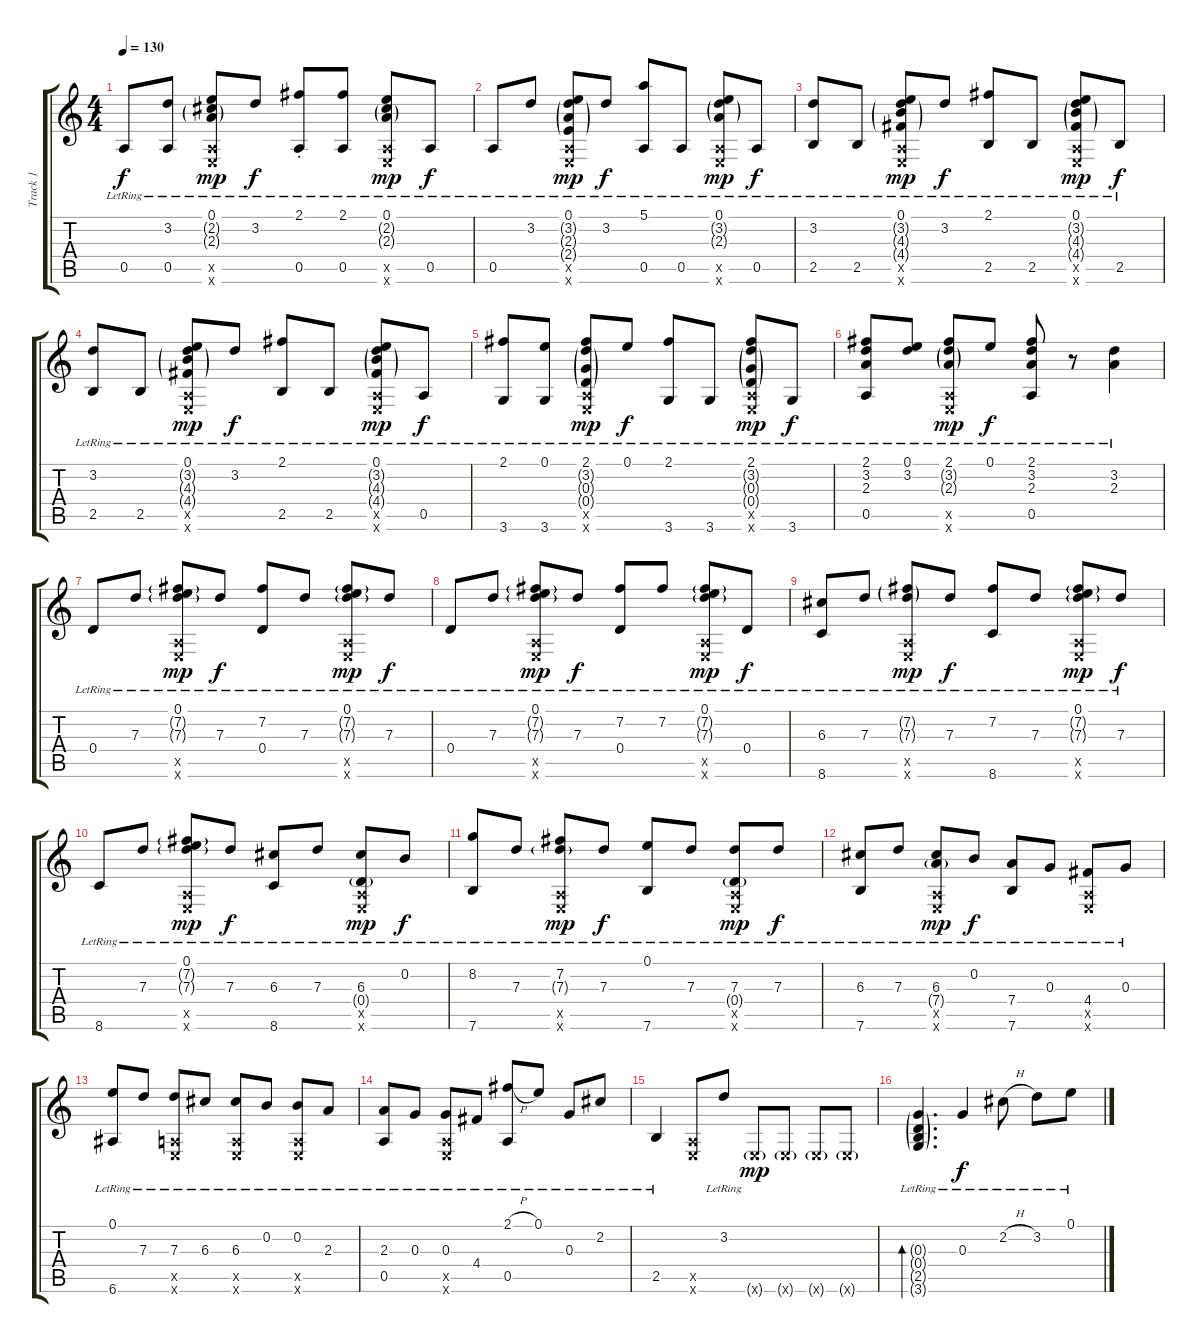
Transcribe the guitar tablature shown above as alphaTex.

\track ("Track 1" "Track 1") {instrument acousticguitarsteel}
\staff {score tabs}
\tuning (E4 B3 G3 D3 A2 E2) {hide}
\ts (4 4)
\tempo 130
\clef g2
\ks c
0.5{lr}.8{dy f} (3.2{lr} 0.5{lr}).8 (0.1{lr} 2.2{g lr} 2.3{g lr} 0.5{x} 0.6{x}).8{dy mp} 3.2{lr}.8{dy f} (2.1{st lr} 0.5{lr}).8 (2.1{lr} 0.5{lr}).8 (0.1{lr} 2.2{g lr} 2.3{g lr} 0.5{x} 0.6{x}).8{dy mp} 0.5{lr}.8{dy f} |
0.5{lr}.8 3.2{lr}.8 (0.1{lr} 3.2{g lr} 2.3{g lr} 2.4{g lr} 0.5{x} 0.6{x}).8{dy mp} 3.2{lr}.8{dy f} (5.1{lr} 0.5{lr}).8 0.5{lr}.8 (0.1{lr} 3.2{g lr} 2.3{g lr} 0.5{x} 0.6{x}).8{dy mp} 0.5{lr}.8{dy f} |
(3.2{lr} 2.5{lr}).8 2.5{lr}.8 (0.1{lr} 3.2{g lr} 4.3{g lr} 4.4{g lr} 0.5{x} 0.6{x}).8{dy mp} 3.2{lr}.8{dy f} (2.1{lr} 2.5{lr}).8 2.5{lr}.8 (0.1{lr} 3.2{g lr} 4.3{g lr} 4.4{g lr} 0.5{x} 0.6{x}).8{dy mp} 2.5{lr}.8{dy f} |
(3.2{lr} 2.5{lr}).8 2.5{lr}.8 (0.1{lr} 3.2{g lr} 4.3{g lr} 4.4{g lr} 0.5{x} 0.6{x}).8{dy mp} 3.2{lr}.8{dy f} (2.1{lr} 2.5{lr}).8 2.5{lr}.8 (0.1{lr} 3.2{g lr} 4.3{g lr} 4.4{g lr} 0.5{x} 0.6{x}).8{dy mp} 0.5{lr}.8{dy f} |
(2.1{lr} 3.6{lr}).8 (0.1{lr} 3.6{lr}).8 (2.1{lr} 3.2{g lr} 0.3{g lr} 0.4{g lr} 0.5{x} 0.6{x}).8{dy mp} 0.1{lr}.8{dy f} (2.1{lr} 3.6{lr}).8 3.6{lr}.8 (2.1{lr} 3.2{g lr} 0.3{g lr} 0.4{g lr} 0.5{x} 0.6{x}).8{dy mp} 3.6{lr}.8{dy f} |
(2.1{lr} 3.2{lr} 2.3{lr} 0.5{lr}).8 (0.1{lr} 3.2{lr}).8 (2.1{lr} 3.2{g lr} 2.3{g lr} 0.5{x} 0.6{x}).8{dy mp} 0.1{lr}.8{dy f} (2.1{lr} 3.2{lr} 2.3{lr} 0.5{lr}).8 r.8 (3.2{lr} 2.3{lr}).4 |
0.4{lr}.8 7.3{lr}.8 (0.1{lr} 7.2{g lr} 7.3{g lr} 0.5{x} 0.6{x}).8{dy mp} 7.3{lr}.8{dy f} (7.2{lr} 0.4{lr}).8 7.3{lr}.8 (0.1{lr} 7.2{g lr} 7.3{g lr} 0.5{x} 0.6{x}).8{dy mp} 7.3{lr}.8{dy f} |
0.4{lr}.8 7.3{lr}.8 (0.1{lr} 7.2{g lr} 7.3{g lr} 0.5{x} 0.6{x}).8{dy mp} 7.3{lr}.8{dy f} (7.2{lr} 0.4{lr}).8 7.2{lr}.8 (0.1{lr} 7.2{g lr} 7.3{g lr} 0.5{x} 0.6{x}).8{dy mp} 0.4{lr}.8{dy f} |
(6.3{lr} 8.6{lr}).8 7.3{lr}.8 (7.2{g lr} 7.3{g lr} 0.5{x} 0.6{x}).8{dy mp} 7.3{lr}.8{dy f} (7.2{lr} 8.6{lr}).8 7.3{lr}.8 (0.1{lr} 7.2{g lr} 7.3{g lr} 0.5{x} 0.6{x}).8{dy mp} 7.3{lr}.8{dy f} |
8.6{lr}.8 7.3{lr}.8 (0.1{lr} 7.2{g lr} 7.3{g lr} 0.5{x} 0.6{x}).8{dy mp} 7.3{lr}.8{dy f} (6.3{lr} 8.6{lr}).8 7.3{lr}.8 (6.3{lr} 0.4{g lr} 0.5{x} 0.6{x}).8{dy mp} 0.2{lr}.8{dy f} |
(8.2{lr} 7.6{lr}).8 7.3{lr}.8 (7.2{lr} 7.3{g lr} 0.5{x} 0.6{x}).8{dy mp} 7.3{lr}.8{dy f} (0.1{lr} 7.6{lr}).8 7.3{lr}.8 (7.3{lr} 0.4{g lr} 0.5{x} 0.6{x}).8{dy mp} 7.3{lr}.8{dy f} |
(6.3{lr} 7.6{lr}).8 7.3{lr}.8 (6.3{lr} 7.4{g lr} 0.5{x} 0.6{x}).8{dy mp} 0.2{lr}.8{dy f} (7.4{lr} 7.6{lr}).8 0.3{lr}.8 (4.4{lr} 0.5{x} 0.6{x}).8 0.3{lr}.8 |
(0.1{lr} 6.6{lr}).8 7.3{lr}.8 (7.3{lr} 0.5{x} 0.6{x}).8 6.3{lr}.8 (6.3{lr} 0.5{x} 0.6{x}).8 0.2{lr}.8 (0.2{lr} 0.5{x} 0.6{x}).8 2.3{lr}.8 |
(2.3{lr} 0.5{lr}).8 0.3{lr}.8 (0.3{lr} 0.5{x} 0.6{x}).8 4.4{lr}.8 (2.1{h lr} 0.5{lr}).8 0.1{lr}.8 0.3{lr}.8 2.2{lr}.8 |
2.5{lr}.4 (0.5{x} 0.6{x}).8 3.2{lr}.8 0.6{g x}.8{dy mp} 0.6{g x}.8 0.6{g x}.8 0.6{g x}.8 |
(0.3{g lr} 0.4{g lr} 2.5{g lr} 3.6{g lr}).4{d bd 240} 0.3{lr}.4{dy f} 2.2{h lr}.8 3.2{lr}.8 0.1{lr}.8
